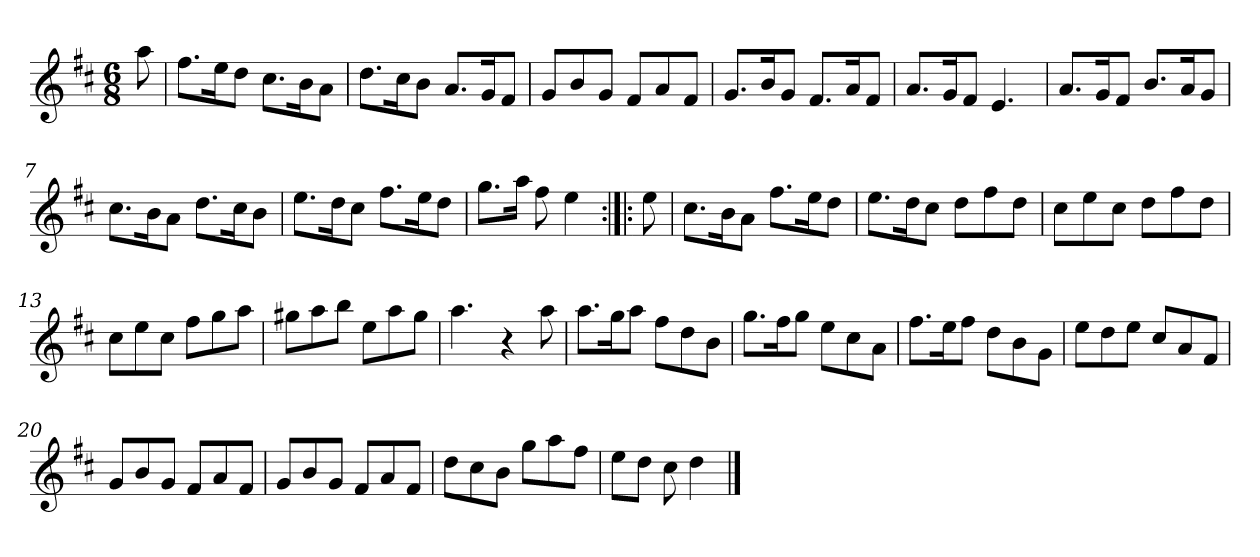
**kern
*part1
*staff1
*clefG2
*k[f#c#]
*D:
*M6/8
*MM120
=
8aa
=1
8.ff#\L
16ee\K
8dd\J
8.cc#\L
16b\K
8a\J
=2
8.dd\L
16cc#\K
8b\J
8.a/L
16g/K
8f#/J
=3
8g/L
8b/
8g/J
8f#/L
8a/
8f#/J
=4
8.g/L
16b/K
8g/J
8.f#/L
16a/K
8f#/J
=5
8.a/L
16g/K
8f#/J
4.e
=6
8.a/L
16g/K
8f#/J
8.b/L
16a/K
8g/J
=7
8.cc#\L
16b\K
8a\J
8.dd\L
16cc#\K
8b\J
=8
8.ee\L
16dd\K
8cc#\J
8.ff#\L
16ee\K
8dd\J
=9
8.gg\L
16aa\Jk
8ff#
4ee
=:|!|:
8ee
=10
8.cc#\L
16b\K
8a\J
8.ff#\L
16ee\K
8dd\J
=11
8.ee\L
16dd\K
8cc#\J
8dd\L
8ff#\
8dd\J
=12
8cc#\L
8ee\
8cc#\J
8dd\L
8ff#\
8dd\J
=13
8cc#\L
8ee\
8cc#\J
8ff#\L
8gg\
8aa\J
=14
8gg#X\L
8aa\
8bb\J
8ee\L
8aa\
8gg#\J
=15
4.aa
4r
8aa
=16
8.aa\L
16gg\K
8aa\J
8ff#\L
8dd\
8b\J
=17
8.gg\L
16ff#\K
8gg\J
8ee\L
8cc#\
8a\J
=18
8.ff#\L
16ee\K
8ff#\J
8dd\L
8b\
8g\J
=19
8ee\L
8dd\
8ee\J
8cc#/L
8a/
8f#/J
=20
8g/L
8b/
8g/J
8f#/L
8a/
8f#/J
=21
8g/L
8b/
8g/J
8f#/L
8a/
8f#/J
=22
8dd\L
8cc#\
8b\J
8gg\L
8aa\
8ff#\J
=23
8ee\L
8dd\J
8cc#
4dd
==
*-
